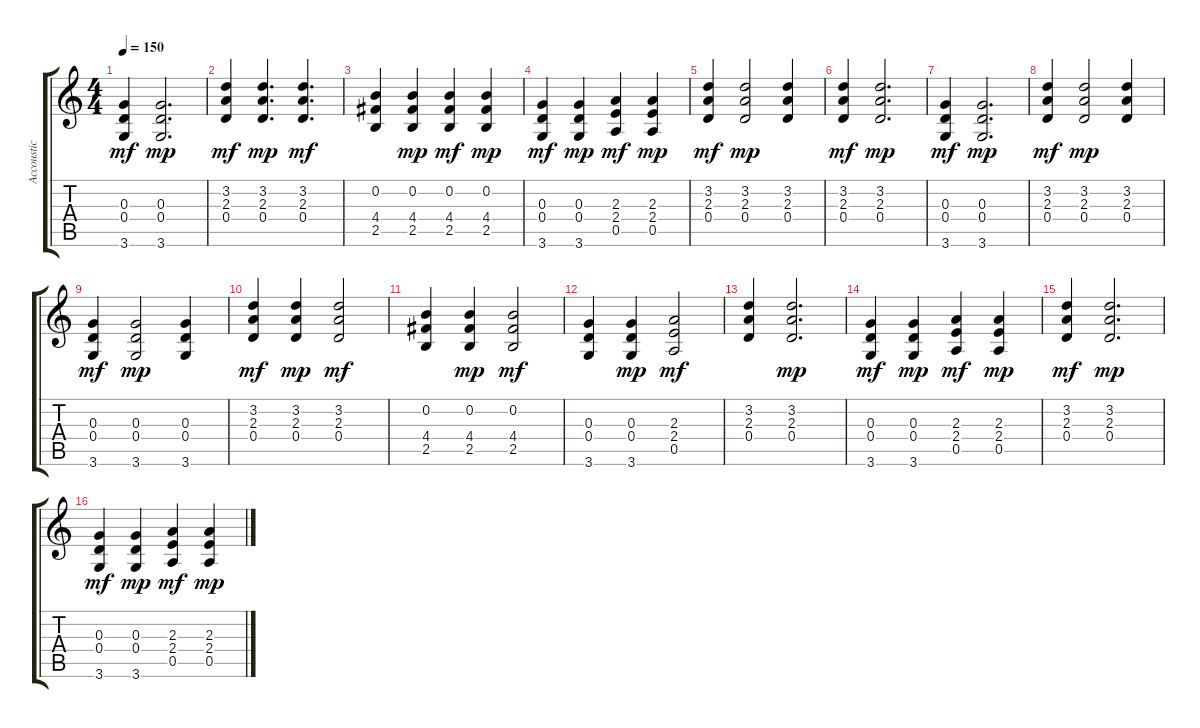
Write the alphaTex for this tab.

\track ("Accoustic Steel" "Accoustic ") {instrument acousticguitarsteel}
\staff {score tabs}
\tuning (E4 B3 G3 D3 A2 E2) {hide}
\ts (4 4)
\tempo 150
\clef g2
\ks c
(0.3 0.4 3.6).4{dy mf} (0.3 0.4 3.6).2{d dy mp} |
(3.2 2.3 0.4).4{dy mf} (3.2 2.3 0.4).4{d dy mp} (3.2 2.3 0.4).4{d dy mf} |
(0.2 4.4 2.5).4 (0.2 4.4 2.5).4{dy mp} (0.2 4.4 2.5).4{dy mf} (0.2 4.4 2.5).4{dy mp} |
(0.3 0.4 3.6).4{dy mf} (0.3 0.4 3.6).4{dy mp} (2.3 2.4 0.5).4{dy mf} (2.3 2.4 0.5).4{dy mp} |
(3.2 2.3 0.4).4{dy mf} (3.2 2.3 0.4).2{dy mp} (3.2 2.3 0.4).4 |
(3.2 2.3 0.4).4{dy mf} (3.2 2.3 0.4).2{d dy mp} |
(0.3 0.4 3.6).4{dy mf} (0.3 0.4 3.6).2{d dy mp} |
(3.2 2.3 0.4).4{dy mf} (3.2 2.3 0.4).2{dy mp} (3.2 2.3 0.4).4 |
(0.3 0.4 3.6).4{dy mf} (0.3 0.4 3.6).2{dy mp} (0.3 0.4 3.6).4 |
(3.2 2.3 0.4).4{dy mf} (3.2 2.3 0.4).4{dy mp} (3.2 2.3 0.4).2{dy mf} |
(0.2 4.4 2.5).4 (0.2 4.4 2.5).4{dy mp} (0.2 4.4 2.5).2{dy mf} |
(0.3 0.4 3.6).4 (0.3 0.4 3.6).4{dy mp} (2.3 2.4 0.5).2{dy mf} |
(3.2 2.3 0.4).4 (3.2 2.3 0.4).2{d dy mp} |
(0.3 0.4 3.6).4{dy mf} (0.3 0.4 3.6).4{dy mp} (2.3 2.4 0.5).4{dy mf} (2.3 2.4 0.5).4{dy mp} |
(3.2 2.3 0.4).4{dy mf} (3.2 2.3 0.4).2{d dy mp} |
(0.3 0.4 3.6).4{dy mf} (0.3 0.4 3.6).4{dy mp} (2.3 2.4 0.5).4{dy mf} (2.3 2.4 0.5).4{dy mp}
